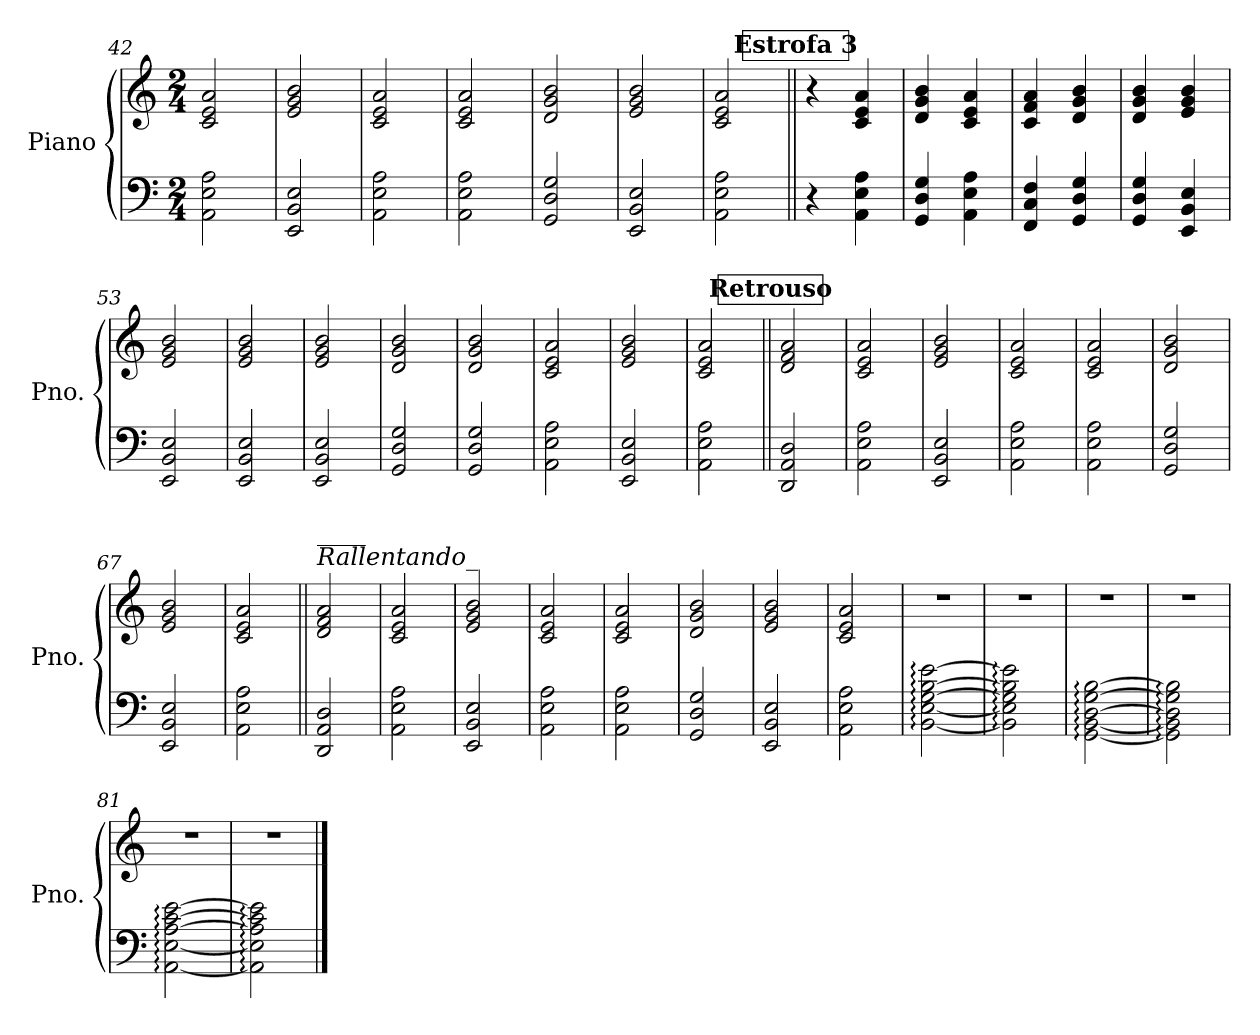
**kern	**kern
*part1	*part1
*staff2	*staff1
*I"Piano	*
*I'Pno.	*
*clefF4	*clefG2
*k[]	*k[]
*M2/4	*M2/4
=42	=42
2AA\ 2E\ 2A\	2c/ 2e/ 2a/
=43	=43
2EE/ 2BB/ 2E/	2e/ 2g/ 2b/
=44	=44
2AA\ 2E\ 2A\	2c/ 2e/ 2a/
=45	=45
2AA\ 2E\ 2A\	2c/ 2e/ 2a/
=46	=46
2GG/ 2D/ 2G/	2d/ 2g/ 2b/
=47	=47
2EE/ 2BB/ 2E/	2e/ 2g/ 2b/
=48	=48
2AA\ 2E\ 2A\	2c/ 2e/ 2a/
!!LO:REH:place=s1:a:B:fs=14:t=Estrofa 3
=49||	=49||
4r	4r
4AA\ 4E\ 4A\	4c/ 4e/ 4a/
=50	=50
4GG/ 4D/ 4G/	4d/ 4g/ 4b/
4AA\ 4E\ 4A\	4c/ 4e/ 4a/
=51	=51
4FF/ 4C/ 4F/	4c/ 4f/ 4a/
4GG/ 4D/ 4G/	4d/ 4g/ 4b/
=52	=52
4GG/ 4D/ 4G/	4d/ 4g/ 4b/
4EE/ 4BB/ 4E/	4e/ 4g/ 4b/
=53	=53
2EE/ 2BB/ 2E/	2e/ 2g/ 2b/
=54	=54
2EE/ 2BB/ 2E/	2e/ 2g/ 2b/
!!LO:LB:g=z
=55	=55
2EE/ 2BB/ 2E/	2e/ 2g/ 2b/
=56	=56
2GG/ 2D/ 2G/	2d/ 2g/ 2b/
=57	=57
2GG/ 2D/ 2G/	2d/ 2g/ 2b/
=58	=58
2AA\ 2E\ 2A\	2c/ 2e/ 2a/
=59	=59
2EE/ 2BB/ 2E/	2e/ 2g/ 2b/
=60	=60
2AA\ 2E\ 2A\	2c/ 2e/ 2a/
!!LO:REH:place=s1:a:B:fs=14:t=Retrouso
=61||	=61||
2DD/ 2AA/ 2D/	2d/ 2f/ 2a/
=62	=62
2AA\ 2E\ 2A\	2c/ 2e/ 2a/
=63	=63
2EE/ 2BB/ 2E/	2e/ 2g/ 2b/
=64	=64
2AA\ 2E\ 2A\	2c/ 2e/ 2a/
=65	=65
2AA\ 2E\ 2A\	2c/ 2e/ 2a/
=66	=66
2GG/ 2D/ 2G/	2d/ 2g/ 2b/
=67	=67
2EE/ 2BB/ 2E/	2e/ 2g/ 2b/
=68	=68
2AA\ 2E\ 2A\	2c/ 2e/ 2a/
=69||	=69||
!!LO:REH:place=s1:a:B:fs=14:t=CODA
*	*MM95
!	!LO:TX:a:i:t=Rallentando_
!	!LO:TX:t=____
2DD/ 2AA/ 2D/	2d/ 2f/ 2a/
=70	=70
2AA\ 2E\ 2A\	2c/ 2e/ 2a/
=71	=71
*	*MM90
2EE/ 2BB/ 2E/	2e/ 2g/ 2b/
=72	=72
2AA\ 2E\ 2A\	2c/ 2e/ 2a/
!!LO:LB:g=z
=73	=73
*	*MM80
2AA\ 2E\ 2A\	2c/ 2e/ 2a/
=74	=74
2GG/ 2D/ 2G/	2d/ 2g/ 2b/
=75	=75
2EE/ 2BB/ 2E/	2e/ 2g/ 2b/
=76	=76
2AA\ 2E\ 2A\	2c/ 2e/ 2a/
=77	=77
[2BB\: [2E\: [2G\: [2B\: [2e\:	2r
=78	=78
2BB\]: 2E\]: 2G\]: 2B\]: 2e\]:	2r
=79	=79
[2GG\: [2BB\: [2D\: [2G\: [2B\:	2r
=80	=80
2GG\]: 2BB\]: 2D\]: 2G\]: 2B\]:	2r
=81	=81
[2AA\: [2E\: [2A\: [2c\: [2e\:	2r
=82	=82
2AA\]: 2E\]: 2A\]: 2c\]: 2e\]:	2r
==	==
*-	*-
